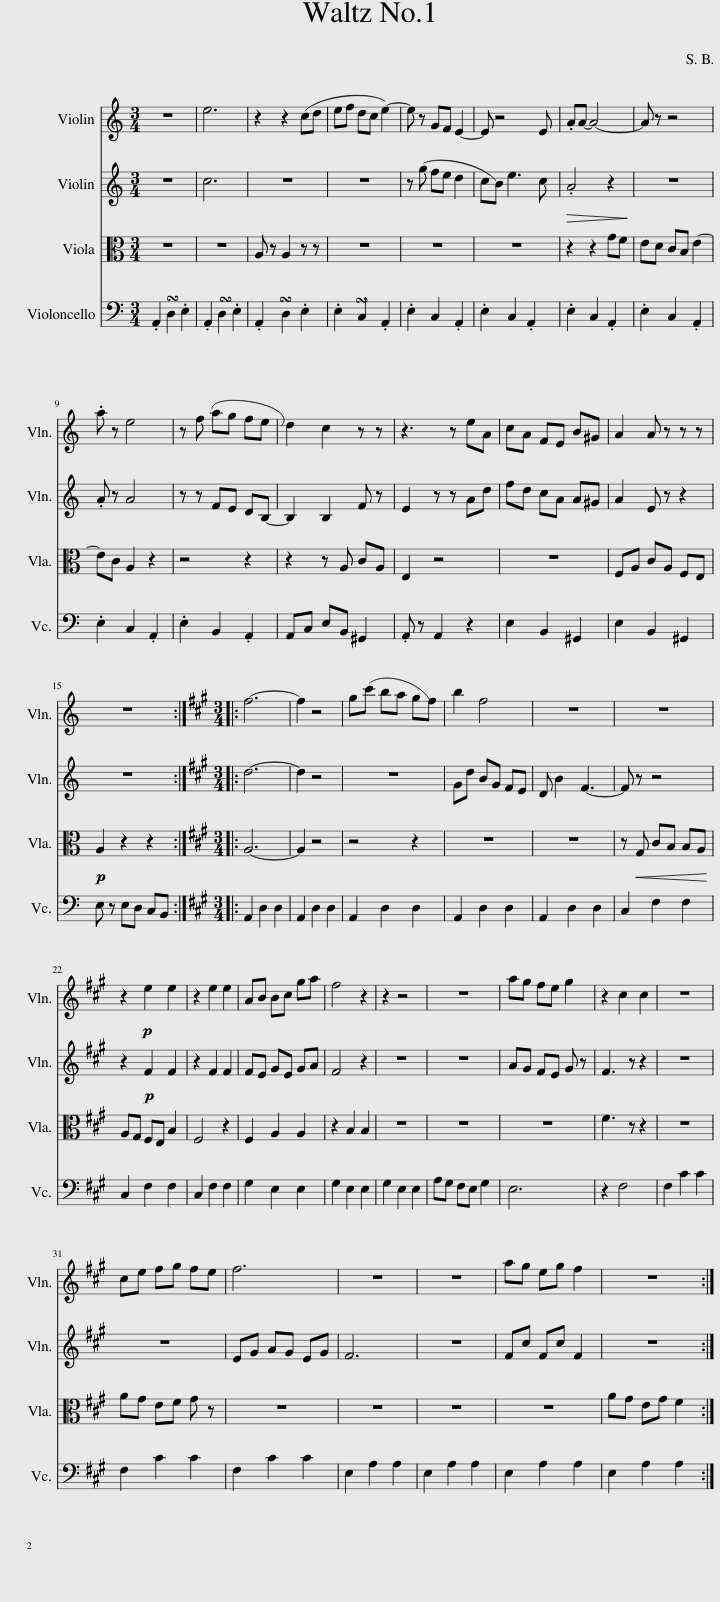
X:1
%%score 1 2 3 4
L:1/8
M:3/4
I:linebreak $
K:C
V:1 treble
V:2 treble
V:3 alto
V:4 bass
V:1
 z6 | e6 | z2 z2 (cd | ef dc e2-) | e z GF E2- | %5
 E z4 E | .AA- A4- | A z z4 |$ .a z e4 | z f (ag) fe | %10
 d2 c2 z z | z3 z eA | cA FE B^G | A2 A z z z |$ z6 :: %15
[K:A][M:3/4] f6- | f2 z4 | (gc') ba gf | b2 f4 | z6 | %20
 z6 |$ z2!p! e2 e2 | z2 e2 e2 | AB Bc ga | f4 z2 | %25
 z2 z4 | z6 | ag fe g2 | z2 c2 c2 | z6 |$ %30
 ce fg fe | f6 | z6 | z6 | ag eg f2 | %35
 z6 :| %36
V:2
 z6 | c6 | z6 | z6 | z (g fe d2 | %5
 cB) e3 c |!>(! .A4 z2!>)! | z6 |$ .A z A4 | z z FE DB,- | %10
 B,2 B,2 F z | E2 z z Ad | fd cA A^G | A2 E z z2 |$ z6 :: %15
[K:A][M:3/4] d6- | d2 z4 | z6 | Gd BG FE | D B2 F3- | %20
 F z z4 |$ z2!p! F2 F2 | z2 F2 F2 | FE GE GA | F4 z2 | %25
 z6 | z6 | AG FE G z | F3 z z2 | z6 |$ %30
 z6 | EG AG EG | F6 | z6 | Fc Fc F2 | %35
 z6 :| %36
V:3
 z6 | z6 | A, z A,2 z z | z6 | z6 | %5
 z6 | z2 z2 GF | ED CB, E2- |$ EC A,2 z2 | z4 z2 | %10
 z2 z A, CA, | E,2 z4 | z6 | F,A, CA, F,E, |$!p! A,2 z2 z2 :: %15
[K:A][M:3/4] A,6- | A,2 z4 | z4 z2 | z6 | z6 | %20
 z!<(! G, CB, B,A,!<)! |$ A,G, F,E, B,2 | F,4 z2 | F,2 A,2 A,2 | z2 B,2 B,2 | %25
 z6 | z6 | z6 | F3 z z2 | z6 |$ %30
 AG EF G z | z6 | z6 | z6 | z6 | %35
 AG EG F2 :| %36
V:4
 .A,,2 D,2 .E,2 | .A,,2 D,2 .E,2 | .A,,2 D,2 .E,2 | .E,2 C,2 .A,,2 | .E,2 C,2 .A,,2 | %5
 .E,2 C,2 .A,,2 | .E,2 C,2 .A,,2 | .E,2 C,2 .A,,2 |$ .E,2 C,2 .A,,2 | .E,2 B,,2 .A,,2 | %10
 A,,C, E,B,, ^G,,2 | .A,, z A,,2 z2 | E,2 B,,2 ^G,,2 | E,2 B,,2 ^G,,2 |$ E, z E,D, C,B,, :: %15
[K:A][M:3/4] A,,2 D,2 D,2 | A,,2 D,2 D,2 | A,,2 D,2 D,2 | A,,2 D,2 D,2 | A,,2 D,2 D,2 | %20
 C,2 F,2 F,2 |$ C,2 F,2 F,2 | C,2 F,2 F,2 | G,2 E,2 E,2 | G,2 E,2 E,2 | %25
 G,2 E,2 E,2 | A,G, F,E, G,2 | E,6 | z2 F,4 | F,2 C2 C2 |$ %30
 F,2 C2 C2 | F,2 C2 C2 | E,2 A,2 A,2 | E,2 A,2 A,2 | E,2 A,2 A,2 | %35
 E,2 A,2 A,2 :| %36
